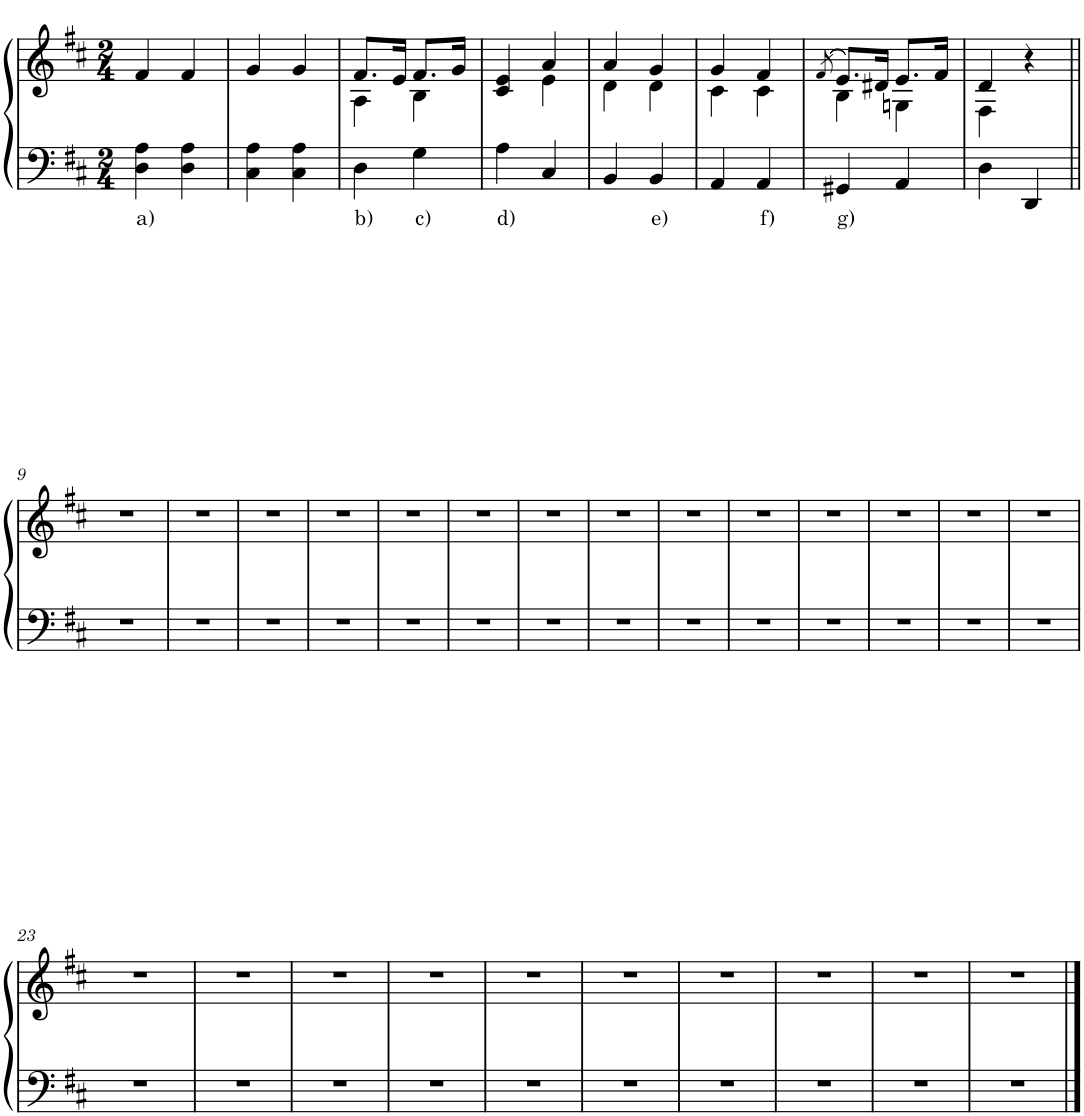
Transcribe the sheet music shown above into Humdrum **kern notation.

**kern	**text	**kern
*part1	*part1	*part1
*staff2	*staff2	*staff1
*I"Piano	*	*
*I'Pno.	*	*
*clefF4	*	*clefG2
*k[f#c#]	*	*k[f#c#]
*M2/4	*	*M2/4
=1	=1	=1
!	!LO:LY:b	!
4D\ 4A\	a)	4f#/
4D\ 4A\	.	4f#/
=2	=2	=2
4C#\ 4A\	.	4g/
4C#\ 4A\	.	4g/
=3	=3	=3
!	!LO:LY:b	!
*	*	*^
4D\	b)	8.f#/L	4A\
.	.	16e/Jk	.
!	!LO:LY:b	!	!
4G\	c)	8.f#/L	4B\
.	.	16g/Jk	.
=4	=4	=4	=4
!	!LO:LY:b	!	!
4A\	d)	4c#/ 4e/	4ryy
4C#/	.	4a/	4e\
=5	=5	=5	=5
4BB/	.	4a/	4d\
!	!LO:LY:b	!	!
4BB/	e)	4g/	4d\
=6	=6	=6	=6
4AA/	.	4g/	4c#\
!	!LO:LY:b	!	!
4AA/	f)	4f#/	4c#\
=7	=7	=7	=7
.	.	(8qf#/	.
!	!LO:LY:b	!	!
4GG#X/	g)	8.e/L)	4B\
.	.	16d#X/Jk	.
4AA/	.	8.e/L	4Gn\
.	.	16f#/Jk	.
=8	=8	=8	=8
4D\	.	4d/	4F#\
4DD/	.	4r	4ryy
*	*	*v	*v
!!LO:LB:g=z
=9||	=9||	=9||
2r	.	2r
=10	=10	=10
2r	.	2r
=11	=11	=11
2r	.	2r
=12	=12	=12
2r	.	2r
=13	=13	=13
2r	.	2r
=14	=14	=14
2r	.	2r
=15	=15	=15
2r	.	2r
=16	=16	=16
2r	.	2r
=17	=17	=17
2r	.	2r
=18	=18	=18
2r	.	2r
=19	=19	=19
2r	.	2r
=20	=20	=20
2r	.	2r
=21	=21	=21
2r	.	2r
=22	=22	=22
2r	.	2r
!!LO:LB:g=z
=23	=23	=23
2r	.	2r
=24	=24	=24
2r	.	2r
=25	=25	=25
2r	.	2r
=26	=26	=26
2r	.	2r
=27	=27	=27
2r	.	2r
=28	=28	=28
2r	.	2r
=29	=29	=29
2r	.	2r
=30	=30	=30
2r	.	2r
=31	=31	=31
2r	.	2r
=32	=32	=32
2r	.	2r
==	==	==
*-	*-	*-
